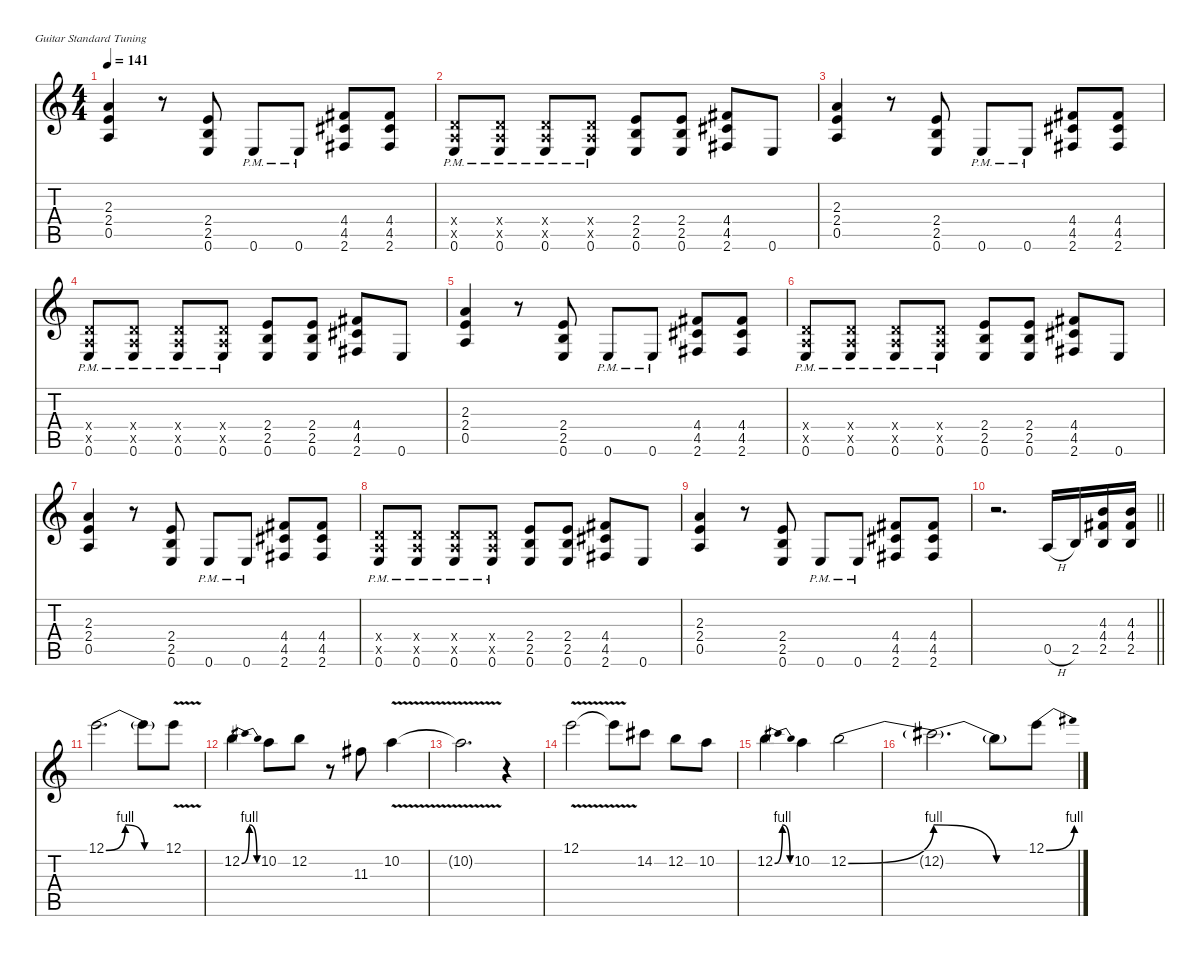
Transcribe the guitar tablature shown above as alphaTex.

\defaultSystemsLayout 4
\hideDynamics
\bracketExtendMode nobrackets
\singleTrackTrackNamePolicy hidden
\multiTrackTrackNamePolicy hidden
\otherSystemsTrackNameOrientation horizontal
\track ("Guitar" "od.guit.") {instrument overdrivenguitar}
\staff {score tabs}
\tuning (E4 B3 G3 D3 A2 E2)
\ts (4 4)
\tempo 141
\clef g2
\ks c
(2.3 2.4 0.5).4{dy f beam Up} r.8{beam Up} (2.4 2.5 0.6).8{beam Up} 0.6{pm}.8{beam Up} 0.6{pm}.8{beam Up} (4.4{acc #} 4.5{acc #} 2.6{acc #}).8{beam Up} (4.4{acc #} 4.5{acc #} 2.6{acc #}).8{beam Up} |
(0.4{x} 0.5{x} 0.6{pm}).8{beam Up} (0.4{x} 0.5{x} 0.6{pm}).8{beam Up} (0.4{x} 0.5{x} 0.6{pm}).8{beam Up} (0.4{x} 0.5{x} 0.6{pm}).8{beam Up} (2.4 2.5 0.6).8{beam Up} (2.4 2.5 0.6).8{beam Up} (4.4{acc #} 4.5{acc #} 2.6{acc #}).8{beam Up} 0.6.8{beam Up} |
(2.3 2.4 0.5).4{beam Up} r.8{beam Up} (2.4 2.5 0.6).8{beam Up} 0.6{pm}.8{beam Up} 0.6{pm}.8{beam Up} (4.4{acc #} 4.5{acc #} 2.6{acc #}).8{beam Up} (4.4{acc #} 4.5{acc #} 2.6{acc #}).8{beam Up} |
(0.4{x} 0.5{x} 0.6{pm}).8{beam Up} (0.4{x} 0.5{x} 0.6{pm}).8{beam Up} (0.4{x} 0.5{x} 0.6{pm}).8{beam Up} (0.4{x} 0.5{x} 0.6{pm}).8{beam Up} (2.4 2.5 0.6).8{beam Up} (2.4 2.5 0.6).8{beam Up} (4.4{acc #} 4.5{acc #} 2.6{acc #}).8{beam Up} 0.6.8{beam Up} |
(2.3 2.4 0.5).4{beam Up} r.8{beam Up} (2.4 2.5 0.6).8{beam Up} 0.6{pm}.8{beam Up} 0.6{pm}.8{beam Up} (4.4{acc #} 4.5{acc #} 2.6{acc #}).8{beam Up} (4.4{acc #} 4.5{acc #} 2.6{acc #}).8{beam Up} |
(0.4{x} 0.5{x} 0.6{pm}).8{beam Up} (0.4{x} 0.5{x} 0.6{pm}).8{beam Up} (0.4{x} 0.5{x} 0.6{pm}).8{beam Up} (0.4{x} 0.5{x} 0.6{pm}).8{beam Up} (2.4 2.5 0.6).8{beam Up} (2.4 2.5 0.6).8{beam Up} (4.4{acc #} 4.5{acc #} 2.6{acc #}).8{beam Up} 0.6.8{beam Up} |
(2.3 2.4 0.5).4{beam Up} r.8{beam Up} (2.4 2.5 0.6).8{beam Up} 0.6{pm}.8{beam Up} 0.6{pm}.8{beam Up} (4.4{acc #} 4.5{acc #} 2.6{acc #}).8{beam Up} (4.4{acc #} 4.5{acc #} 2.6{acc #}).8{beam Up} |
(0.4{x} 0.5{x} 0.6{pm}).8{beam Up} (0.4{x} 0.5{x} 0.6{pm}).8{beam Up} (0.4{x} 0.5{x} 0.6{pm}).8{beam Up} (0.4{x} 0.5{x} 0.6{pm}).8{beam Up} (2.4 2.5 0.6).8{beam Up} (2.4 2.5 0.6).8{beam Up} (4.4{acc #} 4.5{acc #} 2.6{acc #}).8{beam Up} 0.6.8{beam Up} |
(2.3 2.4 0.5).4{beam Up} r.8{beam Up} (2.4 2.5 0.6).8{beam Up} 0.6{pm}.8{beam Up} 0.6{pm}.8{beam Up} (4.4{acc #} 4.5{acc #} 2.6{acc #}).8{beam Up} (4.4{acc #} 4.5{acc #} 2.6{acc #}).8{beam Up} |
\barLineRight lightlight
r.2{d beam Down} 0.5{h}.16{beam Up} 2.5.16{beam Up} (4.3 4.4{acc #} 2.5).16{beam Up} (4.3 4.4{acc #} 2.5).16{beam Up} |
12.1{be (bendrelease 0 0 30 4 30 4 60 0)}.2{d dy fff beam Down} 12.1{be (hold 0 0 60 0) t}.8{dy f beam Down} 12.1{v}.8{dy fff beam Down} |
12.2{be (bendrelease 0 0 15 4 30 4 45 0)}.4{beam Down} 10.2.8{beam Down} 12.2.8{beam Down} r.8{beam Down} 11.3{acc #}.8{beam Down} 10.2{v}.4{beam Down} |
10.2{v t}.2{d dy f beam Down} r.4{beam Down} |
12.1{v}.2{dy fff beam Down} 12.1{v t}.8{dy f beam Down} 14.2{acc #}.8{dy fff beam Down} 12.2.8{beam Down} 10.2.8{beam Down} |
12.2{be (bendrelease 0 0 15 4 30 4 45 0)}.4{beam Down} 10.2.4{beam Down} 12.2{be (bend 0 0 60 4)}.2{beam Down} |
12.2{be (release 0 4 60 0) t}.2{d dy f beam Down} 12.2{be (hold 0 0 60 0) t}.8{beam Down} 12.1{be (bend 0 0 60 4)}.8{dy fff beam Down}
